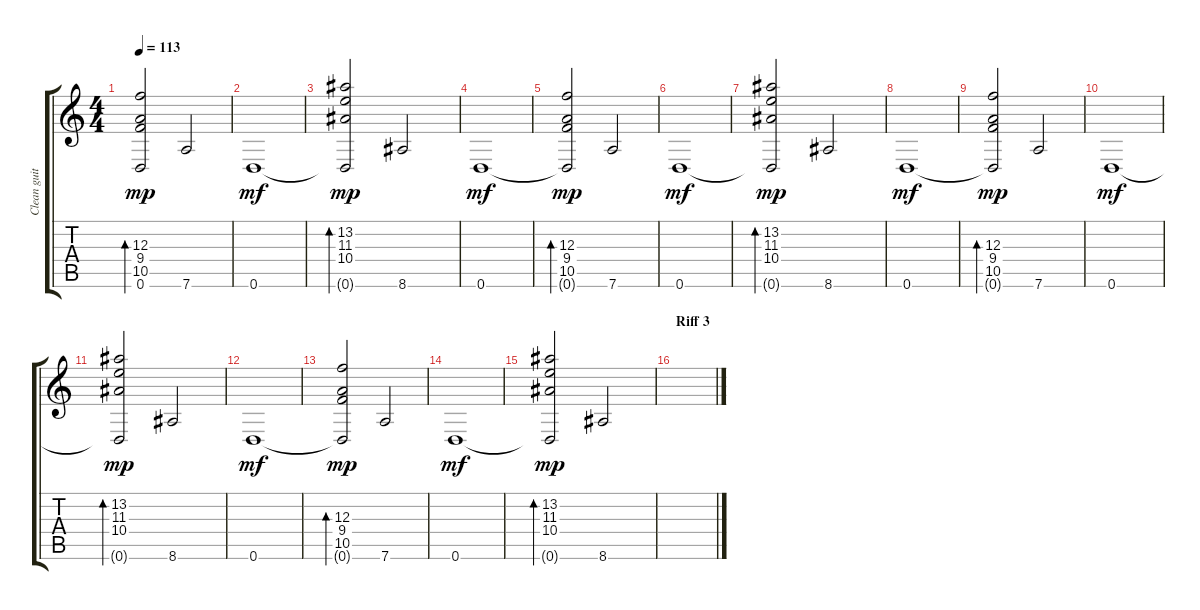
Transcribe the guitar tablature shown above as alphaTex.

\track ("Clean guitar" "Clean guit") {instrument electricguitarjazz}
\staff {score tabs}
\tuning (D4 A3 F3 C3 G2 D2) {hide}
\ts (4 4)
\tempo 113
\clef g2
\ks c
(12.3 9.4 10.5 0.6{t}).2{bd 480 dy mp} 7.6.2 |
0.6.1{dy mf} |
(13.2 11.3 10.4 0.6{t}).2{bd 480 dy mp} 8.6.2 |
0.6.1{dy mf} |
(12.3 9.4 10.5 0.6{t}).2{bd 480 dy mp} 7.6.2 |
0.6.1{dy mf} |
(13.2 11.3 10.4 0.6{t}).2{bd 480 dy mp} 8.6.2 |
0.6.1{dy mf} |
(12.3 9.4 10.5 0.6{t}).2{bd 480 dy mp} 7.6.2 |
0.6.1{dy mf} |
(13.2 11.3 10.4 0.6{t}).2{bd 480 dy mp} 8.6.2 |
0.6.1{dy mf} |
(12.3 9.4 10.5 0.6{t}).2{bd 480 dy mp} 7.6.2 |
0.6.1{dy mf} |
(13.2 11.3 10.4 0.6{t}).2{bd 480 dy mp} 8.6.2 |
\section ("" "Riff 3")
